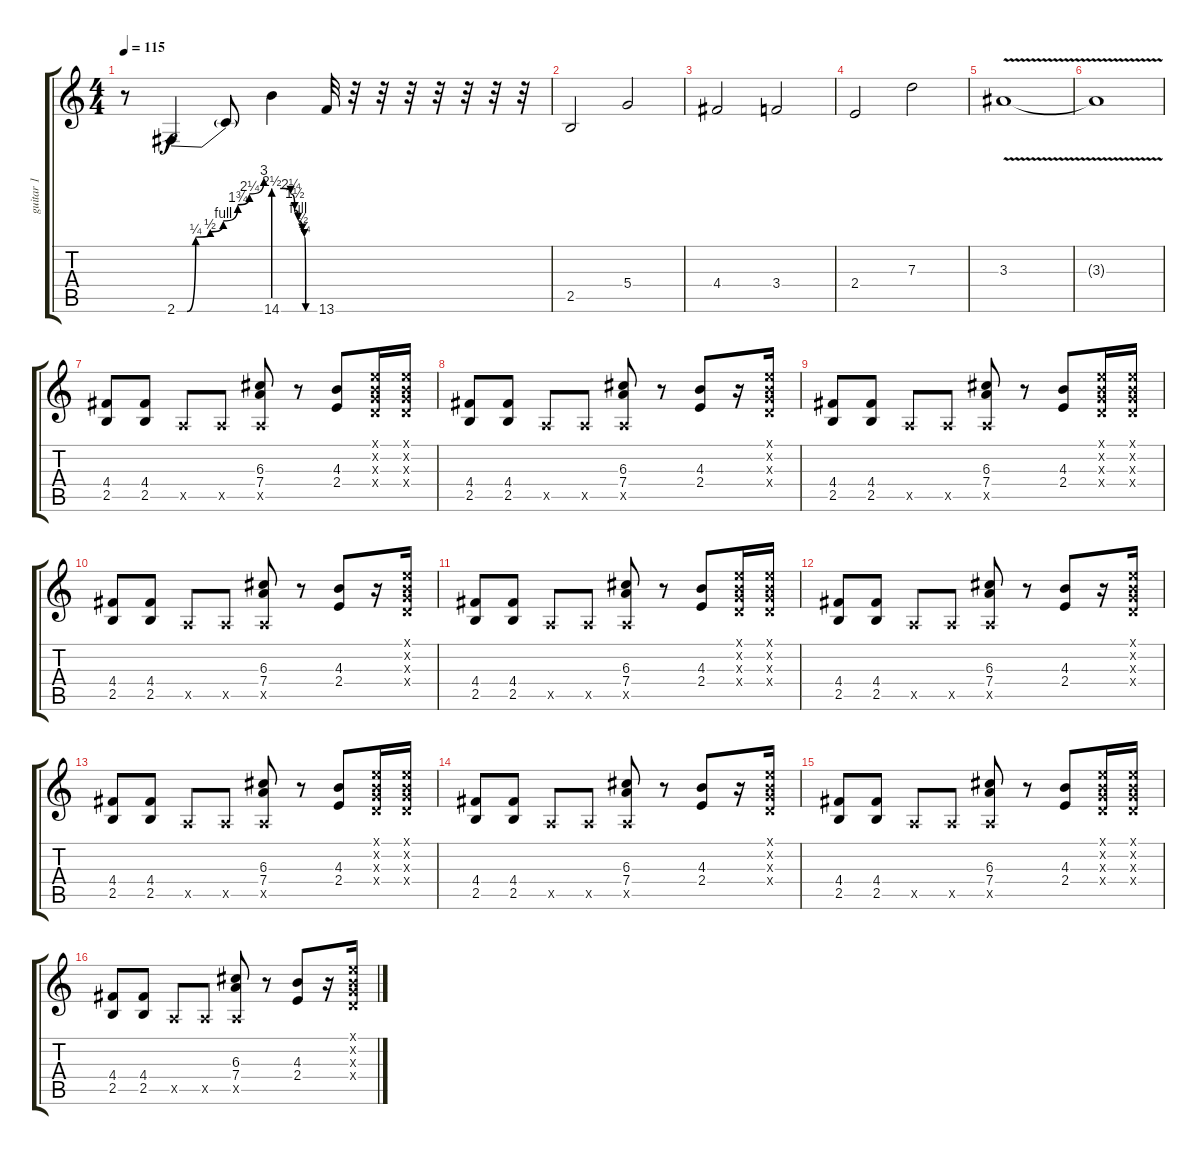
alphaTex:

\track ("guitar 1" "guitar 1") {instrument overdrivenguitar}
\staff {score tabs}
\tuning (E4 B3 G3 D3 A2 E2) {hide}
\ts (4 4)
\tempo 115
\clef g2
\ks c
r.8{dy f instrument overdrivenguitar} 2.6{be (custom 0 0 3 0 7 0 13 1 23 2 32 4 42 7 50 9 60 12)}.4 2.6{t}.8 14.6{be (custom 0 10 15 10 25 9 31 6 36 4 42 2 45 1 47 0 60 0)}.4 13.6.32 r.32 r.32 r.32 r.32 r.32 r.32 r.32 |
2.5.2 5.4.2 |
4.4.2 3.4.2 |
2.4.2 7.3.2 |
3.3{v}.1 |
3.3{t}.1 |
(4.4 2.5).8 (4.4 2.5).8 0.5{x}.8 0.5{x}.8 (6.3 7.4 0.5{x}).8 r.8 (4.3 2.4).8 (0.1{x} 0.2{x} 0.3{x} 0.4{x}).16 (0.1{x} 0.2{x} 0.3{x} 0.4{x}).16 |
(4.4 2.5).8 (4.4 2.5).8 0.5{x}.8 0.5{x}.8 (6.3 7.4 0.5{x}).8 r.8 (4.3 2.4).8 r.16 (0.1{x} 0.2{x} 0.3{x} 0.4{x}).16 |
(4.4 2.5).8 (4.4 2.5).8 0.5{x}.8 0.5{x}.8 (6.3 7.4 0.5{x}).8 r.8 (4.3 2.4).8 (0.1{x} 0.2{x} 0.3{x} 0.4{x}).16 (0.1{x} 0.2{x} 0.3{x} 0.4{x}).16 |
(4.4 2.5).8 (4.4 2.5).8 0.5{x}.8 0.5{x}.8 (6.3 7.4 0.5{x}).8 r.8 (4.3 2.4).8 r.16 (0.1{x} 0.2{x} 0.3{x} 0.4{x}).16 |
(4.4 2.5).8 (4.4 2.5).8 0.5{x}.8 0.5{x}.8 (6.3 7.4 0.5{x}).8 r.8 (4.3 2.4).8 (0.1{x} 0.2{x} 0.3{x} 0.4{x}).16 (0.1{x} 0.2{x} 0.3{x} 0.4{x}).16 |
(4.4 2.5).8 (4.4 2.5).8 0.5{x}.8 0.5{x}.8 (6.3 7.4 0.5{x}).8 r.8 (4.3 2.4).8 r.16 (0.1{x} 0.2{x} 0.3{x} 0.4{x}).16 |
(4.4 2.5).8 (4.4 2.5).8 0.5{x}.8 0.5{x}.8 (6.3 7.4 0.5{x}).8 r.8 (4.3 2.4).8 (0.1{x} 0.2{x} 0.3{x} 0.4{x}).16 (0.1{x} 0.2{x} 0.3{x} 0.4{x}).16 |
(4.4 2.5).8 (4.4 2.5).8 0.5{x}.8 0.5{x}.8 (6.3 7.4 0.5{x}).8 r.8 (4.3 2.4).8 r.16 (0.1{x} 0.2{x} 0.3{x} 0.4{x}).16 |
(4.4 2.5).8 (4.4 2.5).8 0.5{x}.8 0.5{x}.8 (6.3 7.4 0.5{x}).8 r.8 (4.3 2.4).8 (0.1{x} 0.2{x} 0.3{x} 0.4{x}).16 (0.1{x} 0.2{x} 0.3{x} 0.4{x}).16 |
(4.4 2.5).8 (4.4 2.5).8 0.5{x}.8 0.5{x}.8 (6.3 7.4 0.5{x}).8 r.8 (4.3 2.4).8 r.16 (0.1{x} 0.2{x} 0.3{x} 0.4{x}).16
